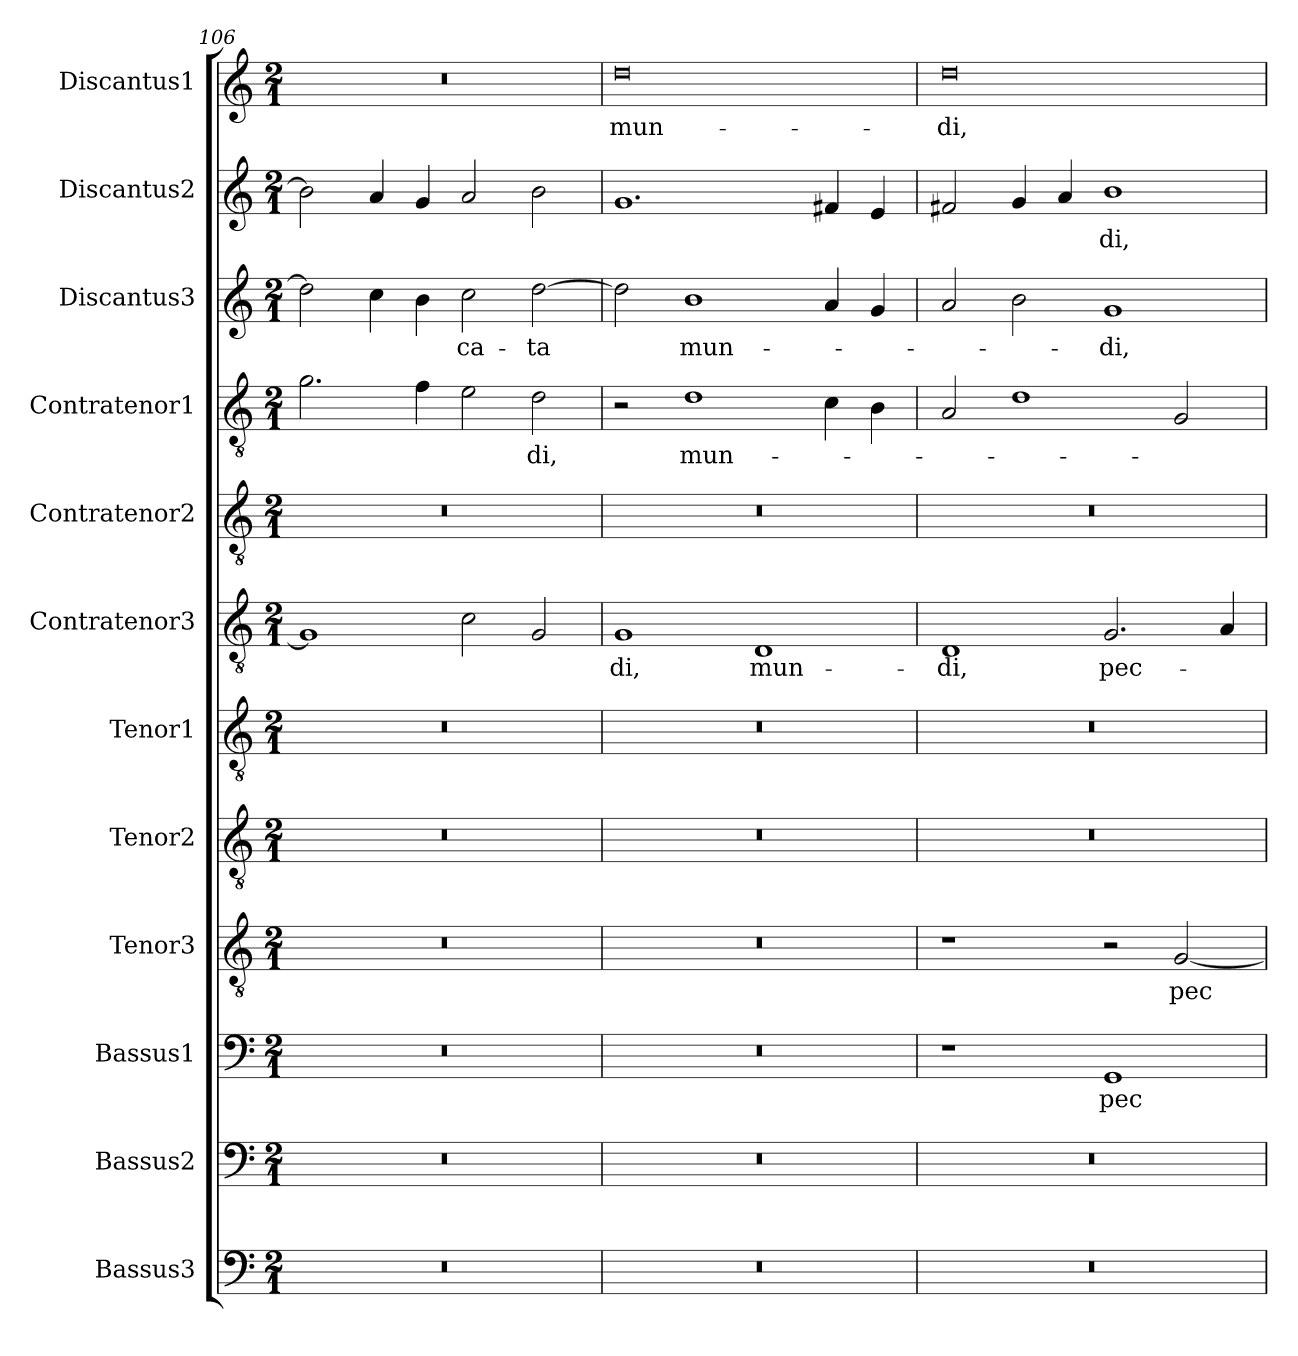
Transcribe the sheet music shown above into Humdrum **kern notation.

**kern	**kern	**kern	**text	**kern	**text	**kern	**kern	**kern	**text	**kern	**kern	**text	**kern	**text	**kern	**text	**kern	**text
*part12	*part11	*part10	*part10	*part9	*part9	*part8	*part7	*part6	*part6	*part5	*part4	*part4	*part3	*part3	*part2	*part2	*part1	*part1
*staff12	*staff11	*staff10	*staff10	*staff9	*staff9	*staff8	*staff7	*staff6	*staff6	*staff5	*staff4	*staff4	*staff3	*staff3	*staff2	*staff2	*staff1	*staff1
*I"Bassus3	*I"Bassus2	*I"Bassus1	*	*I"Tenor3	*	*I"Tenor2	*I"Tenor1	*I"Contratenor3	*	*I"Contratenor2	*I"Contratenor1	*	*I"Discantus3	*	*I"Discantus2	*	*I"Discantus1	*
*I'B3	*I'B2	*I'B1	*	*I'T3	*	*I'T2	*I'T1	*I'Ct3	*	*I'Ct2	*I'Ct1	*	*I'D3	*	*I'D2	*	*I'D1	*
*clefF4	*clefF4	*clefF4	*	*clefGv2	*	*clefGv2	*clefGv2	*clefGv2	*	*clefGv2	*clefGv2	*	*clefG2	*	*clefG2	*	*clefG2	*
*k[]	*k[]	*k[]	*	*k[]	*	*k[]	*k[]	*k[]	*	*k[]	*k[]	*	*k[]	*	*k[]	*	*k[]	*
*M2/1	*M2/1	*M2/1	*	*M2/1	*	*M2/1	*M2/1	*M2/1	*	*M2/1	*M2/1	*	*M2/1	*	*M2/1	*	*M2/1	*
=106	=106	=106	=106	=106	=106	=106	=106	=106	=106	=106	=106	=106	=106	=106	=106	=106	=106	=106
0r	0r	0r	.	0r	.	0r	0r	1G/]	.	0r	2.g\	.	2dd\]	.	2b\]	.	0r	.
.	.	.	.	.	.	.	.	.	.	.	.	.	4cc\	.	4a/	.	.	.
.	.	.	.	.	.	.	.	.	.	.	4f\	.	4b\	.	4g/	.	.	.
.	.	.	.	.	.	.	.	2c\	.	.	2e\	.	2cc\	-ca-	2a/	.	.	.
.	.	.	.	.	.	.	.	2G/	.	.	2d\	-di,	[2dd\	-ta	2b\	.	.	.
=107	=107	=107	=107	=107	=107	=107	=107	=107	=107	=107	=107	=107	=107	=107	=107	=107	=107	=107
0r	0r	0r	.	0r	.	0r	0r	1G/	-di,	0r	2r	.	2dd\]	.	1.g/	.	0dd\	mun-
.	.	.	.	.	.	.	.	.	.	.	1d\	mun-	1b\	mun-	.	.	.	.
.	.	.	.	.	.	.	.	1D/	mun-	.	.	.	.	.	.	.	.	.
.	.	.	.	.	.	.	.	.	.	.	4c\	.	4a/	.	4f#X/	.	.	.
.	.	.	.	.	.	.	.	.	.	.	4B\	.	4g/	.	4e/	.	.	.
=108	=108	=108	=108	=108	=108	=108	=108	=108	=108	=108	=108	=108	=108	=108	=108	=108	=108	=108
0r	0r	1r	.	1r	.	0r	0r	1D/	-di,	0r	2A/	.	2a/	.	2f#X/	.	0dd\	-di,
.	.	.	.	.	.	.	.	.	.	.	1d\	.	2b\	.	4g/	.	.	.
.	.	.	.	.	.	.	.	.	.	.	.	.	.	.	4a/	.	.	.
.	.	1GG/	pec-	2r	.	.	.	2.G/	pec-	.	.	.	1g/	-di,	1b\	-di,	.	.
.	.	.	.	[2G/	pec-	.	.	.	.	.	2G/	.	.	.	.	.	.	.
.	.	.	.	.	.	.	.	4A/	.	.	.	.	.	.	.	.	.	.
=	=	=	=	=	=	=	=	=	=	=	=	=	=	=	=	=	=	=
*-	*-	*-	*-	*-	*-	*-	*-	*-	*-	*-	*-	*-	*-	*-	*-	*-	*-	*-
